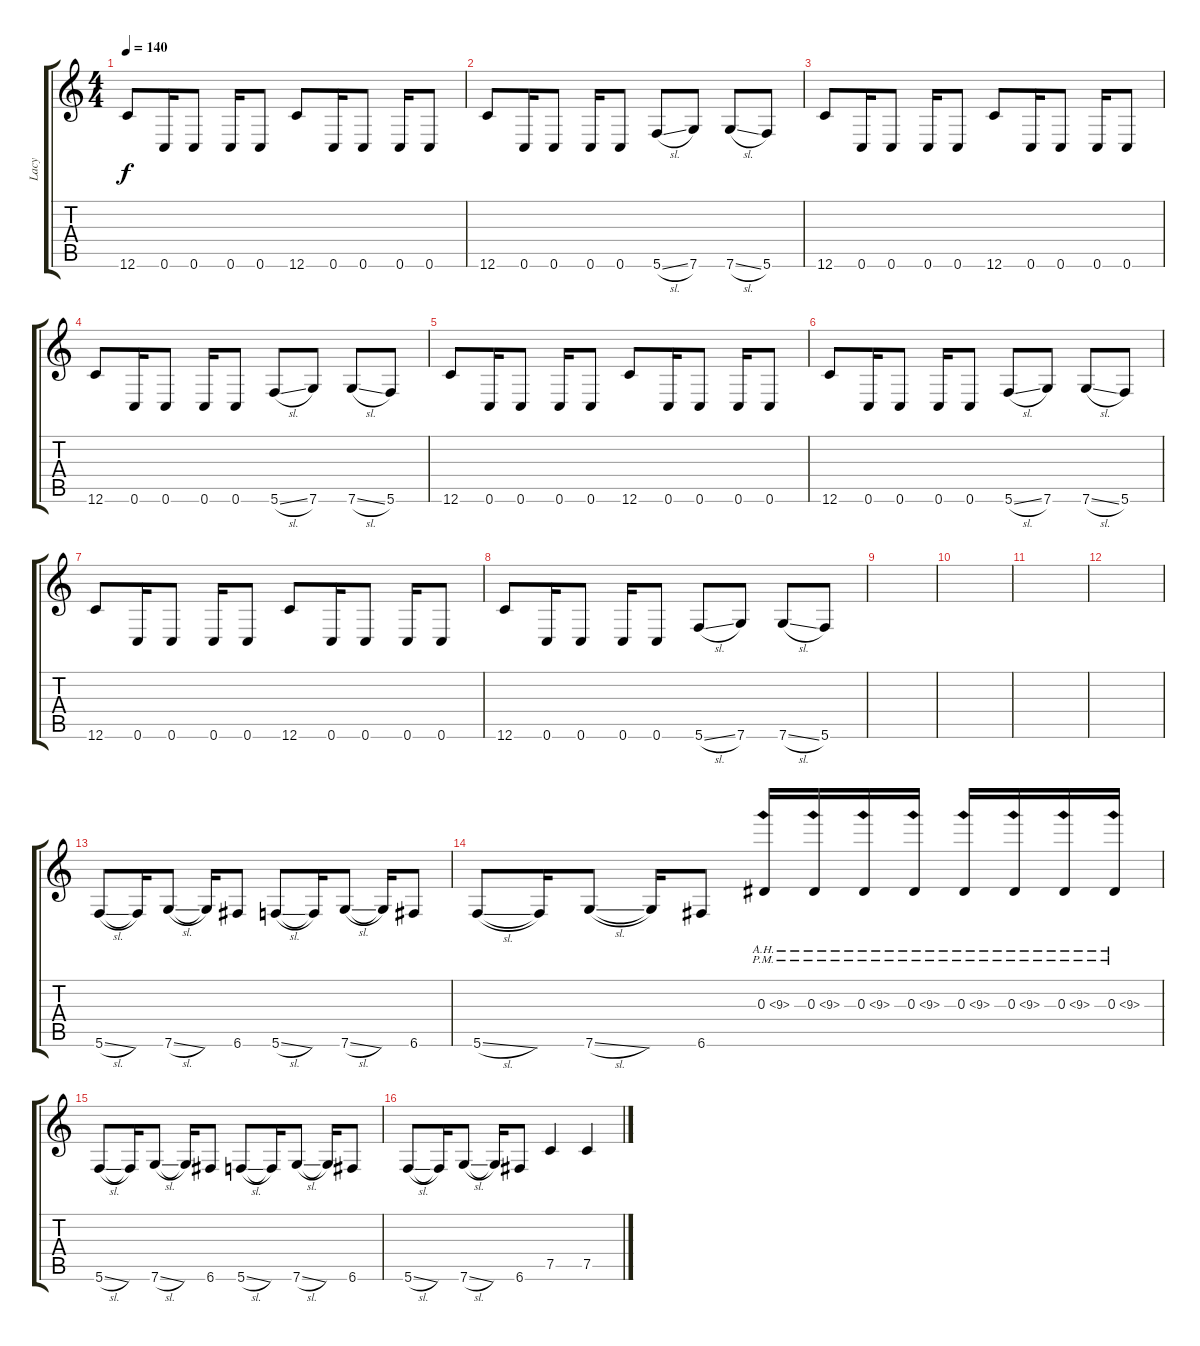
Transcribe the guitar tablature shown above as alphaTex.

\track ("Lacy" "Lacy") {instrument distortionguitar}
\staff {score tabs}
\tuning (C4 G3 Eb3 Bb2 F2 C2) {hide}
\ts (4 4)
\tempo 140
\clef g2
\ks c
12.6.8{dy f} 0.6.16 0.6.8 0.6.16 0.6.8 12.6.8 0.6.16 0.6.8 0.6.16 0.6.8 |
12.6.8 0.6.16 0.6.8 0.6.16 0.6.8 5.6{sl}.8 7.6.8 7.6{sl}.8 5.6.8 |
12.6.8 0.6.16 0.6.8 0.6.16 0.6.8 12.6.8 0.6.16 0.6.8 0.6.16 0.6.8 |
12.6.8 0.6.16 0.6.8 0.6.16 0.6.8 5.6{sl}.8 7.6.8 7.6{sl}.8 5.6.8 |
12.6.8 0.6.16 0.6.8 0.6.16 0.6.8 12.6.8 0.6.16 0.6.8 0.6.16 0.6.8 |
12.6.8 0.6.16 0.6.8 0.6.16 0.6.8 5.6{sl}.8 7.6.8 7.6{sl}.8 5.6.8 |
12.6.8 0.6.16 0.6.8 0.6.16 0.6.8 12.6.8 0.6.16 0.6.8 0.6.16 0.6.8 |
12.6.8 0.6.16 0.6.8 0.6.16 0.6.8 5.6{sl}.8 7.6.8 7.6{sl}.8 5.6.8 |
|
|
|
|
5.6{sl}.8 5.6{t}.16 7.6{sl}.8 7.6{t}.16 6.6.8 5.6{sl}.8 5.6{t}.16 7.6{sl}.8 7.6{t}.16 6.6.8 |
5.6{sl}.8 5.6{t}.16 7.6{sl}.8 7.6{t}.16 6.6.8 0.3{ah 9 pm}.16 0.3{ah 9 pm}.16 0.3{ah 9 pm}.16 0.3{ah 9 pm}.16 0.3{ah 9 pm}.16 0.3{ah 9 pm}.16 0.3{ah 9 pm}.16 0.3{ah 9 pm}.16 |
5.6{sl}.8 5.6{t}.16 7.6{sl}.8 7.6{t}.16 6.6.8 5.6{sl}.8 5.6{t}.16 7.6{sl}.8 7.6{t}.16 6.6.8 |
5.6{sl}.8 5.6{t}.16 7.6{sl}.8 7.6{t}.16 6.6.8 7.5.4 7.5.4
